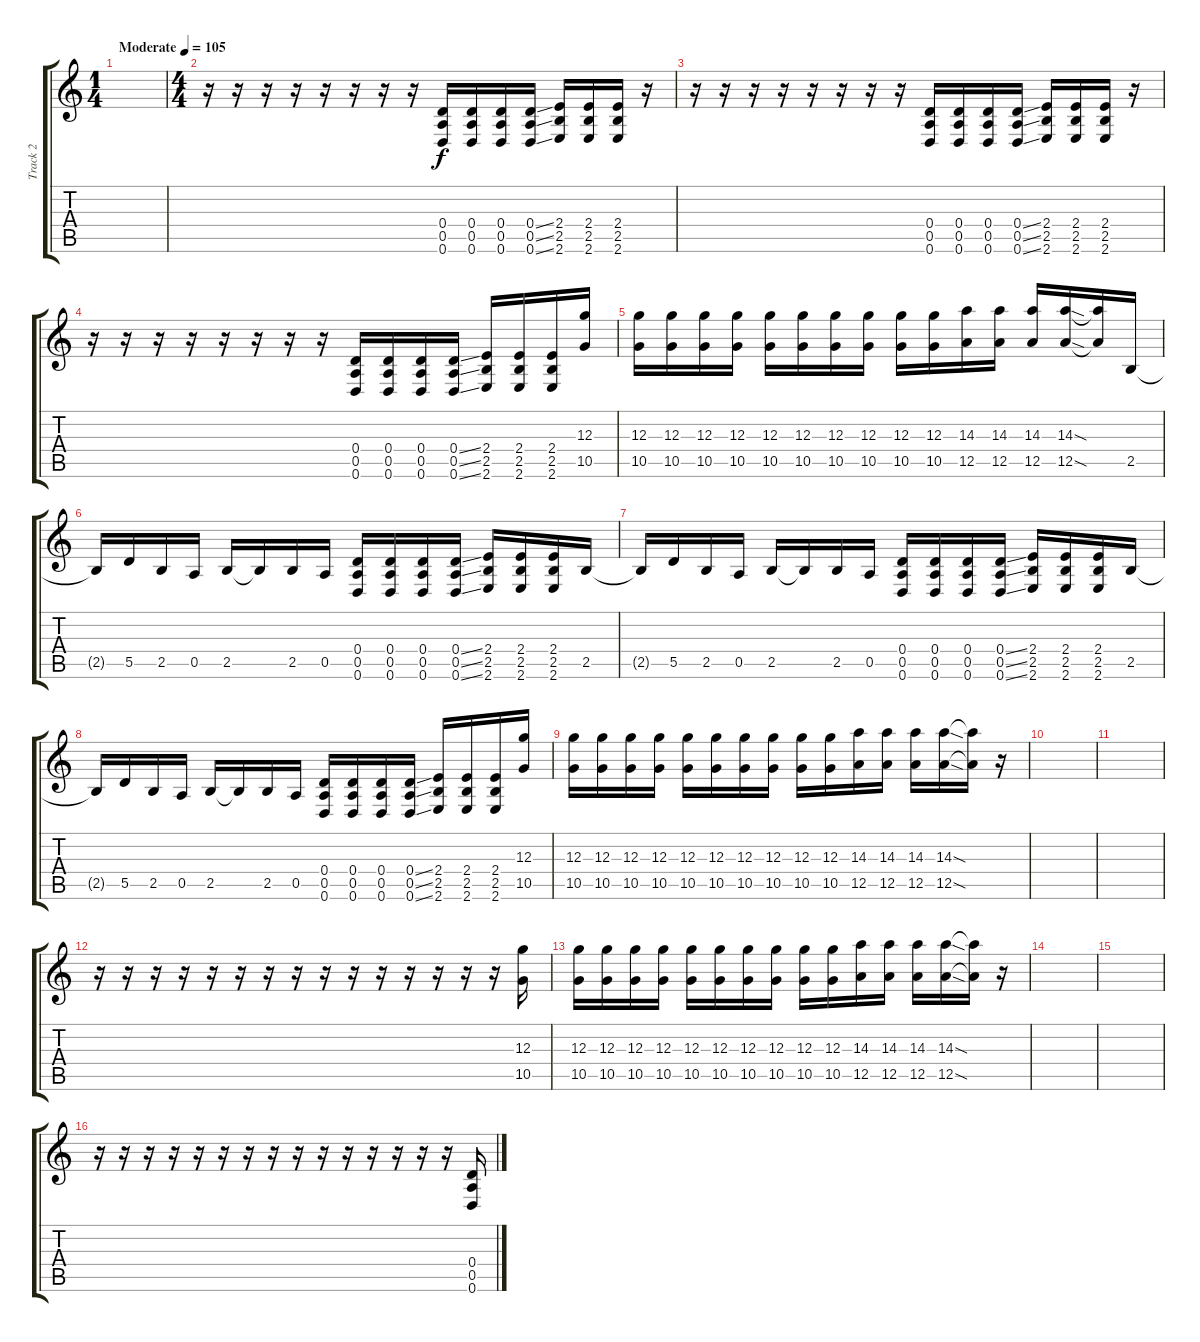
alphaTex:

\track ("Track 2" "Track 2") {instrument distortionguitar}
\staff {score tabs}
\tuning (E4 B3 G3 D3 A2 D2) {hide}
\ts (1 4)
\tempo (105 "Moderate")
\clef g2
\ks c
|
\ts (4 4)
r.16 r.16 r.16 r.16 r.16 r.16 r.16 r.16 (0.4 0.5 0.6).16 (0.4 0.5 0.6).16 (0.4 0.5 0.6).16 (0.4{ss} 0.5{ss} 0.6{ss}).16 (2.4 2.5 2.6).16 (2.4 2.5 2.6).16 (2.4 2.5 2.6).16 r.16 |
r.16 r.16 r.16 r.16 r.16 r.16 r.16 r.16 (0.4 0.5 0.6).16 (0.4 0.5 0.6).16 (0.4 0.5 0.6).16 (0.4{ss} 0.5{ss} 0.6{ss}).16 (2.4 2.5 2.6).16 (2.4 2.5 2.6).16 (2.4 2.5 2.6).16 r.16 |
r.16 r.16 r.16 r.16 r.16 r.16 r.16 r.16 (0.4 0.5 0.6).16 (0.4 0.5 0.6).16 (0.4 0.5 0.6).16 (0.4{ss} 0.5{ss} 0.6{ss}).16 (2.4 2.5 2.6).16 (2.4 2.5 2.6).16 (2.4 2.5 2.6).16 (12.3 10.5).16 |
(12.3 10.5).16 (12.3 10.5).16 (12.3 10.5).16 (12.3 10.5).16 (12.3 10.5).16 (12.3 10.5).16 (12.3 10.5).16 (12.3 10.5).16 (12.3 10.5).16 (12.3 10.5).16 (14.3 12.5).16 (14.3 12.5).16 (14.3 12.5).16 (14.3{sod} 12.5{sod}).16 (14.3{t} 12.5{t}).16 2.5.16 |
2.5{t}.16 5.5.16 2.5.16 0.5.16 2.5.16 2.5{t}.16 2.5.16 0.5.16 (0.4 0.5 0.6).16 (0.4 0.5 0.6).16 (0.4 0.5 0.6).16 (0.4{ss} 0.5{ss} 0.6{ss}).16 (2.4 2.5 2.6).16 (2.4 2.5 2.6).16 (2.4 2.5 2.6).16 2.5.16 |
2.5{t}.16 5.5.16 2.5.16 0.5.16 2.5.16 2.5{t}.16 2.5.16 0.5.16 (0.4 0.5 0.6).16 (0.4 0.5 0.6).16 (0.4 0.5 0.6).16 (0.4{ss} 0.5{ss} 0.6{ss}).16 (2.4 2.5 2.6).16 (2.4 2.5 2.6).16 (2.4 2.5 2.6).16 2.5.16 |
2.5{t}.16 5.5.16 2.5.16 0.5.16 2.5.16 2.5{t}.16 2.5.16 0.5.16 (0.4 0.5 0.6).16 (0.4 0.5 0.6).16 (0.4 0.5 0.6).16 (0.4{ss} 0.5{ss} 0.6{ss}).16 (2.4 2.5 2.6).16 (2.4 2.5 2.6).16 (2.4 2.5 2.6).16 (12.3 10.5).16 |
(12.3 10.5).16 (12.3 10.5).16 (12.3 10.5).16 (12.3 10.5).16 (12.3 10.5).16 (12.3 10.5).16 (12.3 10.5).16 (12.3 10.5).16 (12.3 10.5).16 (12.3 10.5).16 (14.3 12.5).16 (14.3 12.5).16 (14.3 12.5).16 (14.3{sod} 12.5{sod}).16 (14.3{t} 12.5{t}).16 r.16{instrument distortionguitar} |
|
|
r.16 r.16 r.16 r.16 r.16 r.16 r.16 r.16 r.16 r.16 r.16 r.16 r.16 r.16 r.16 (12.3 10.5).16 |
(12.3 10.5).16 (12.3 10.5).16 (12.3 10.5).16 (12.3 10.5).16 (12.3 10.5).16 (12.3 10.5).16 (12.3 10.5).16 (12.3 10.5).16 (12.3 10.5).16 (12.3 10.5).16 (14.3 12.5).16 (14.3 12.5).16 (14.3 12.5).16 (14.3{sod} 12.5{sod}).16 (14.3{t} 12.5{t}).16 r.16 |
|
|
r.16 r.16 r.16 r.16 r.16 r.16 r.16 r.16 r.16 r.16 r.16 r.16 r.16 r.16 r.16 (0.4 0.5 0.6).16
